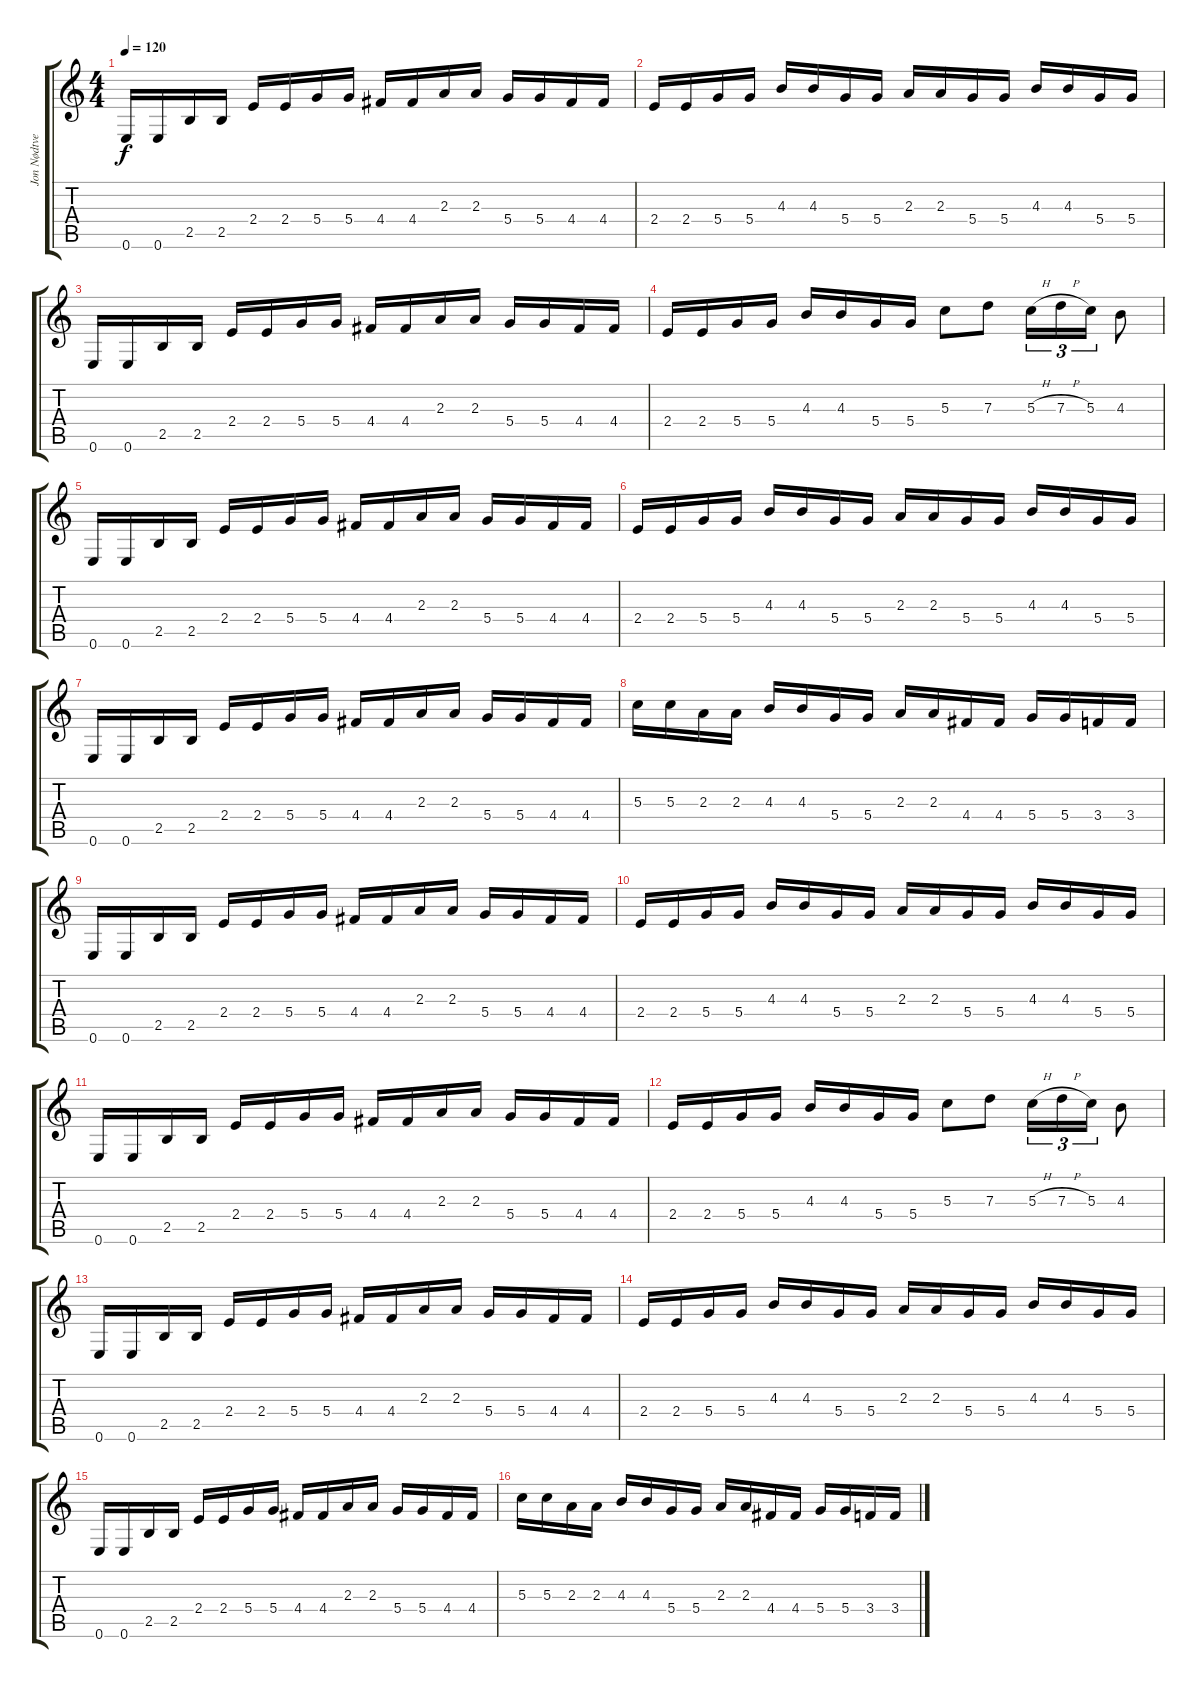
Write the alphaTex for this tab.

\track ("Jon Nødtveidt (Solo og Rhythme)" "Jon Nødtve") {instrument overdrivenguitar}
\staff {score tabs}
\tuning (E4 B3 G3 D3 A2 E2) {hide}
\ts (4 4)
\tempo 120
\clef g2
\ks c
0.6.16{dy f volume 16} 0.6.16 2.5.16 2.5.16 2.4.16 2.4.16 5.4.16 5.4.16 4.4.16 4.4.16 2.3.16 2.3.16 5.4.16 5.4.16 4.4.16 4.4.16 |
2.4.16 2.4.16 5.4.16 5.4.16 4.3.16 4.3.16 5.4.16 5.4.16 2.3.16 2.3.16 5.4.16 5.4.16 4.3.16 4.3.16 5.4.16 5.4.16 |
0.6.16 0.6.16 2.5.16 2.5.16 2.4.16 2.4.16 5.4.16 5.4.16 4.4.16 4.4.16 2.3.16 2.3.16 5.4.16 5.4.16 4.4.16 4.4.16 |
2.4.16 2.4.16 5.4.16 5.4.16 4.3.16 4.3.16 5.4.16 5.4.16 5.3.8 7.3.8 5.3{h}.16{tu (3 2)} 7.3{h}.16{tu (3 2)} 5.3.16{tu (3 2)} 4.3.8 |
0.6.16 0.6.16 2.5.16 2.5.16 2.4.16 2.4.16 5.4.16 5.4.16 4.4.16 4.4.16 2.3.16 2.3.16 5.4.16 5.4.16 4.4.16 4.4.16 |
2.4.16 2.4.16 5.4.16 5.4.16 4.3.16 4.3.16 5.4.16 5.4.16 2.3.16 2.3.16 5.4.16 5.4.16 4.3.16 4.3.16 5.4.16 5.4.16 |
0.6.16 0.6.16 2.5.16 2.5.16 2.4.16 2.4.16 5.4.16 5.4.16 4.4.16 4.4.16 2.3.16 2.3.16 5.4.16 5.4.16 4.4.16 4.4.16 |
5.3.16 5.3.16 2.3.16 2.3.16 4.3.16 4.3.16 5.4.16 5.4.16 2.3.16 2.3.16 4.4.16 4.4.16 5.4.16 5.4.16 3.4.16 3.4.16 |
0.6.16 0.6.16 2.5.16 2.5.16 2.4.16 2.4.16 5.4.16 5.4.16 4.4.16 4.4.16 2.3.16 2.3.16 5.4.16 5.4.16 4.4.16 4.4.16 |
2.4.16 2.4.16 5.4.16 5.4.16 4.3.16 4.3.16 5.4.16 5.4.16 2.3.16 2.3.16 5.4.16 5.4.16 4.3.16 4.3.16 5.4.16 5.4.16 |
0.6.16 0.6.16 2.5.16 2.5.16 2.4.16 2.4.16 5.4.16 5.4.16 4.4.16 4.4.16 2.3.16 2.3.16 5.4.16 5.4.16 4.4.16 4.4.16 |
2.4.16 2.4.16 5.4.16 5.4.16 4.3.16 4.3.16 5.4.16 5.4.16 5.3.8 7.3.8 5.3{h}.16{tu (3 2)} 7.3{h}.16{tu (3 2)} 5.3.16{tu (3 2)} 4.3.8 |
0.6.16 0.6.16 2.5.16 2.5.16 2.4.16 2.4.16 5.4.16 5.4.16 4.4.16 4.4.16 2.3.16 2.3.16 5.4.16 5.4.16 4.4.16 4.4.16 |
2.4.16 2.4.16 5.4.16 5.4.16 4.3.16 4.3.16 5.4.16 5.4.16 2.3.16 2.3.16 5.4.16 5.4.16 4.3.16 4.3.16 5.4.16 5.4.16 |
0.6.16 0.6.16 2.5.16 2.5.16 2.4.16 2.4.16 5.4.16 5.4.16 4.4.16 4.4.16 2.3.16 2.3.16 5.4.16 5.4.16 4.4.16 4.4.16 |
5.3.16 5.3.16 2.3.16 2.3.16 4.3.16 4.3.16 5.4.16 5.4.16 2.3.16 2.3.16 4.4.16 4.4.16 5.4.16 5.4.16 3.4.16 3.4.16
